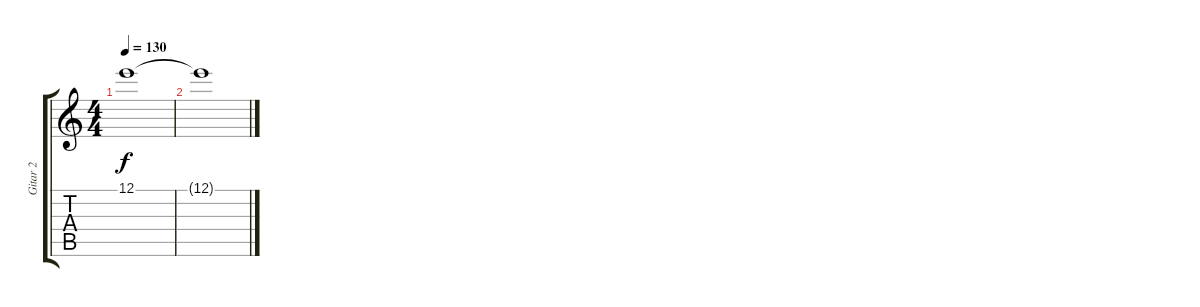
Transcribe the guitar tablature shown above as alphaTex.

\track ("Gitar 2" "Gitar 2") {instrument distortionguitar}
\staff {score tabs}
\tuning (E4 B3 G3 D3 A2 E2) {hide}
\ts (4 4)
\tempo 130
\clef g2
\ks c
12.1.1{dy f volume 0} |
12.1{t}.1
